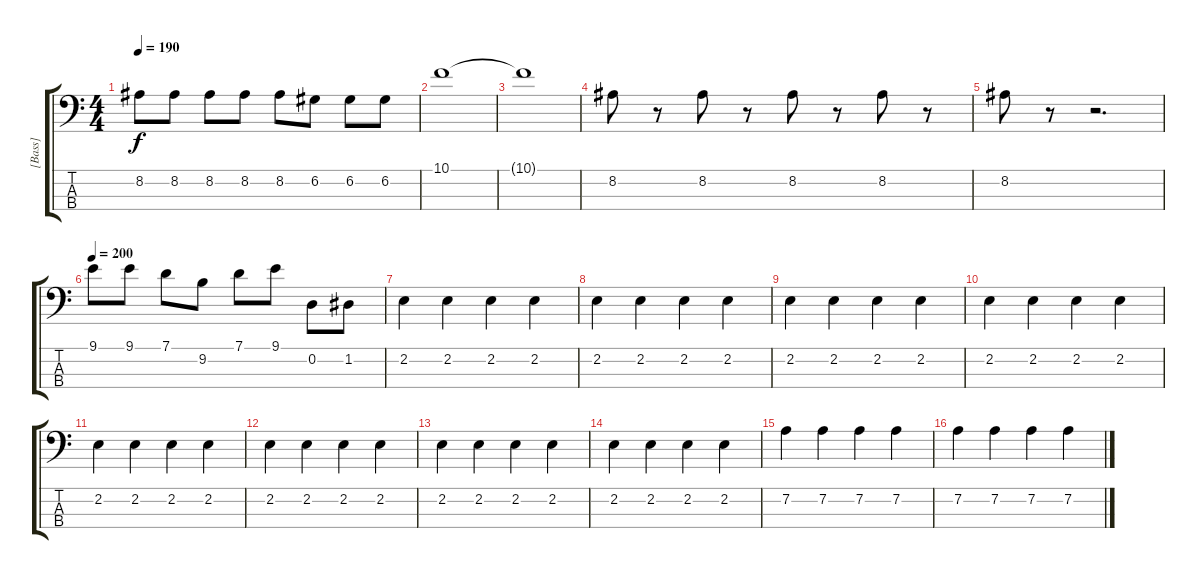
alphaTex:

\track ("[Bass]" "[Bass]") {instrument electricbassfinger}
\staff {score tabs}
\tuning (G2 D2 A1 E1) {hide}
\ts (4 4)
\tempo 190
\clef f4
\ks c
8.2.8{dy f} 8.2.8 8.2.8 8.2.8 8.2.8 6.2.8 6.2.8 6.2.8 |
10.1.1 |
10.1{t}.1 |
8.2.8 r.8 8.2.8 r.8 8.2.8 r.8 8.2.8 r.8 |
8.2.8 r.8 r.2{d} |
\tempo 200
9.1.8 9.1.8 7.1.8 9.2.8 7.1.8 9.1.8 0.2.8 1.2.8 |
2.2.4 2.2.4 2.2.4 2.2.4 |
2.2.4 2.2.4 2.2.4 2.2.4 |
2.2.4 2.2.4 2.2.4 2.2.4 |
2.2.4 2.2.4 2.2.4 2.2.4 |
2.2.4 2.2.4 2.2.4 2.2.4 |
2.2.4 2.2.4 2.2.4 2.2.4 |
2.2.4 2.2.4 2.2.4 2.2.4 |
2.2.4 2.2.4 2.2.4 2.2.4 |
7.2.4 7.2.4 7.2.4 7.2.4 |
7.2.4 7.2.4 7.2.4 7.2.4
